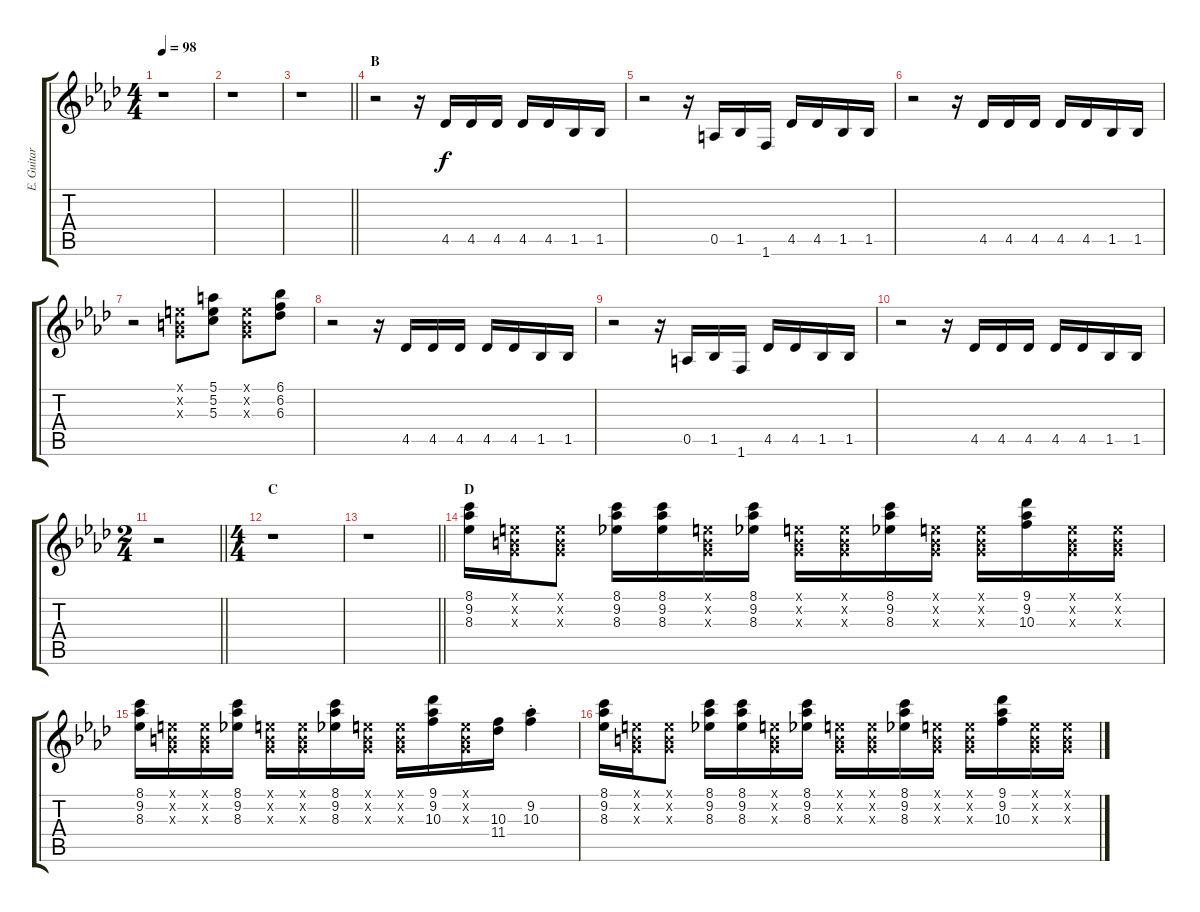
\track ("E. Guitar I" "E. Guitar ") {instrument overdrivenguitar}
\staff {score tabs}
\tuning (E4 B3 G3 D3 A2 E2) {hide}
\ts (4 4)
\tempo 98
\clef g2
\ks ab
r.1{dy f} |
r.1 |
\barLineRight lightlight
r.1 |
\section ("" "B")
r.2 r.16 4.5.16 4.5.16 4.5.16 4.5.16 4.5.16 1.5.16 1.5.16 |
r.2 r.16 0.5.16 1.5.16 1.6.16 4.5.16 4.5.16 1.5.16 1.5.16 |
r.2 r.16 4.5.16 4.5.16 4.5.16 4.5.16 4.5.16 1.5.16 1.5.16 |
r.2 (0.1{x} 0.2{x} 0.3{x}).8 (5.1 5.2 5.3).8 (0.1{x} 0.2{x} 0.3{x}).8 (6.1 6.2 6.3).8 |
r.2 r.16 4.5.16 4.5.16 4.5.16 4.5.16 4.5.16 1.5.16 1.5.16 |
r.2 r.16 0.5.16 1.5.16 1.6.16 4.5.16 4.5.16 1.5.16 1.5.16 |
r.2 r.16 4.5.16 4.5.16 4.5.16 4.5.16 4.5.16 1.5.16 1.5.16 |
\ts (2 4)
\barLineRight lightlight
r.2 |
\ts (4 4)
\section ("" "C")
r.1 |
\barLineRight lightlight
r.1 |
\section ("" "D")
(8.1 9.2 8.3).16 (0.1{x} 0.2{x} 0.3{x}).16 (0.1{x} 0.2{x} 0.3{x}).8 (8.1 9.2 8.3).16 (8.1 9.2 8.3).16 (0.1{x} 0.2{x} 0.3{x}).16 (8.1 9.2 8.3).16 (0.1{x} 0.2{x} 0.3{x}).16 (0.1{x} 0.2{x} 0.3{x}).16 (8.1 9.2 8.3).16 (0.1{x} 0.2{x} 0.3{x}).16 (0.1{x} 0.2{x} 0.3{x}).16 (9.1 9.2 10.3).16 (0.1{x} 0.2{x} 0.3{x}).16 (0.1{x} 0.2{x} 0.3{x}).16 |
(8.1 9.2 8.3).16 (0.1{x} 0.2{x} 0.3{x}).16 (0.1{x} 0.2{x} 0.3{x}).16 (8.1 9.2 8.3).16 (0.1{x} 0.2{x} 0.3{x}).16 (0.1{x} 0.2{x} 0.3{x}).16 (8.1 9.2 8.3).16 (0.1{x} 0.2{x} 0.3{x}).16 (0.1{x} 0.2{x} 0.3{x}).16 (9.1 9.2 10.3).16 (0.1{x} 0.2{x} 0.3{x}).16 (10.3 11.4).16 (9.2{st} 10.3{st}).4 |
(8.1 9.2 8.3).16 (0.1{x} 0.2{x} 0.3{x}).16 (0.1{x} 0.2{x} 0.3{x}).8 (8.1 9.2 8.3).16 (8.1 9.2 8.3).16 (0.1{x} 0.2{x} 0.3{x}).16 (8.1 9.2 8.3).16 (0.1{x} 0.2{x} 0.3{x}).16 (0.1{x} 0.2{x} 0.3{x}).16 (8.1 9.2 8.3).16 (0.1{x} 0.2{x} 0.3{x}).16 (0.1{x} 0.2{x} 0.3{x}).16 (9.1 9.2 10.3).16 (0.1{x} 0.2{x} 0.3{x}).16 (0.1{x} 0.2{x} 0.3{x}).16
